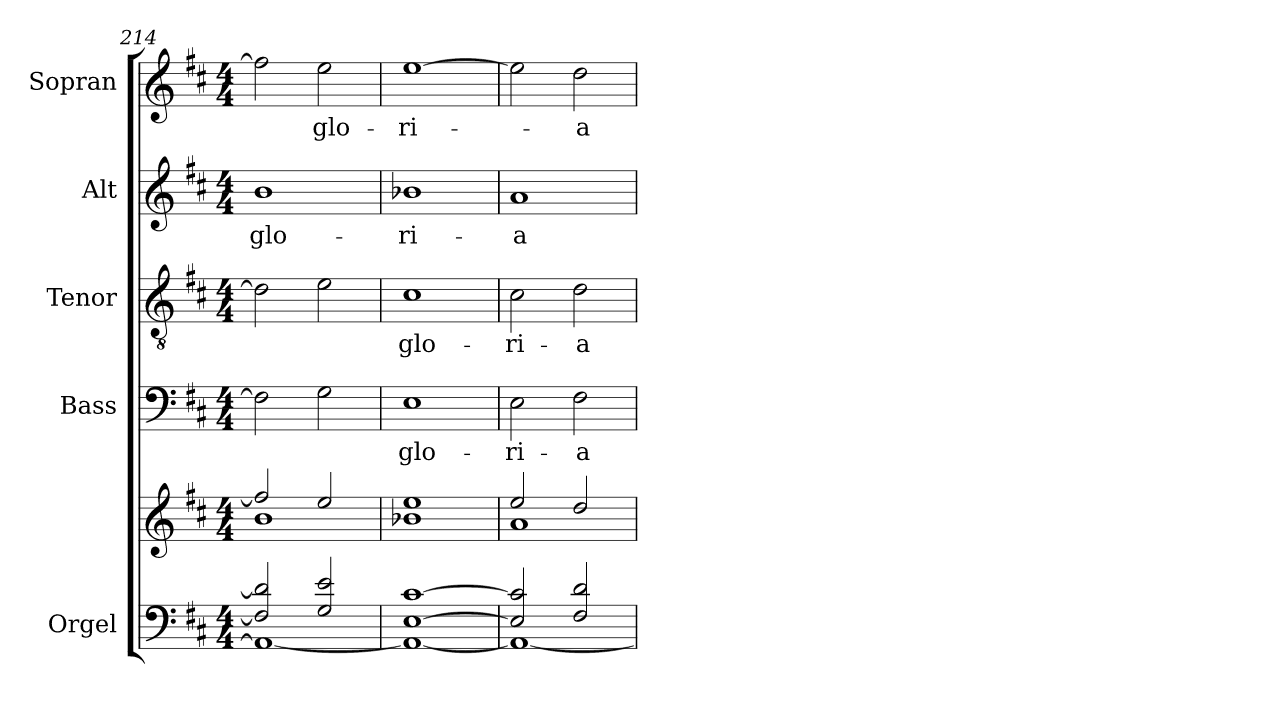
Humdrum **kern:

**kern	**kern	**kern	**text	**kern	**text	**kern	**text	**kern	**text
*part5	*part5	*part4	*part4	*part3	*part3	*part2	*part2	*part1	*part1
*staff6	*staff5	*staff4	*staff4	*staff3	*staff3	*staff2	*staff2	*staff1	*staff1
*I"Orgel	*	*I"Bass	*	*I"Tenor	*	*I"Alt	*	*I"Sopran	*
*I'Org.	*	*I'B	*	*I'T	*	*I'A	*	*I'S	*
*clefF4	*clefG2	*clefF4	*	*clefGv2	*	*clefG2	*	*clefG2	*
*k[f#c#]	*k[f#c#]	*k[f#c#]	*	*k[f#c#]	*	*k[f#c#]	*	*k[f#c#]	*
*D:	*D:	*D:	*	*D:	*	*D:	*	*D:	*
*M4/4	*M4/4	*M4/4	*	*M4/4	*	*M4/4	*	*M4/4	*
=214	=214	=214	=214	=214	=214	=214	=214	=214	=214
*^	*^	*	*	*	*	*	*	*	*
!	!	!	!	!	!	!	!	!	!LO:LY:b	!	!
2F#/] 2d#/]	1AA_	2ff#/]	1b	2F#\]	.	2d#\]	.	1b	glo-	2ff#\]	.
!	!	!	!	!	!	!	!	!	!	!	!LO:LY:b
2G/ 2e/	.	2ee/	.	2G\	.	2e\	.	.	.	2ee\	glo-
=215	=215	=215	=215	=215	=215	=215	=215	=215	=215	=215	=215
!	!	!	!	!	!LO:LY:b	!	!LO:LY:b	!	!LO:LY:b	!	!LO:LY:b
[>1E [>1c#	1AA_	1ee	1b-X	1E	glo-	1c#	glo-	1b-X	-ri-	[1ee	-ri-
=216	=216	=216	=216	=216	=216	=216	=216	=216	=216	=216	=216
!	!	!	!	!	!LO:LY:b	!	!LO:LY:b	!	!LO:LY:b	!	!
2E/] 2c#/]	1AA_	2ee/	1a	2E\	-ri-	2c#\	-ri-	1a	-a	2ee\]	.
!	!	!	!	!	!LO:LY:b	!	!LO:LY:b	!	!	!	!LO:LY:b
2F#/ 2d/	.	2dd/	.	2F#\	-a	2d\	-a	.	.	2dd\	-a
*v	*v	*	*	*	*	*	*	*	*	*	*
*	*v	*v	*	*	*	*	*	*	*	*
=	=	=	=	=	=	=	=	=	=
*-	*-	*-	*-	*-	*-	*-	*-	*-	*-
